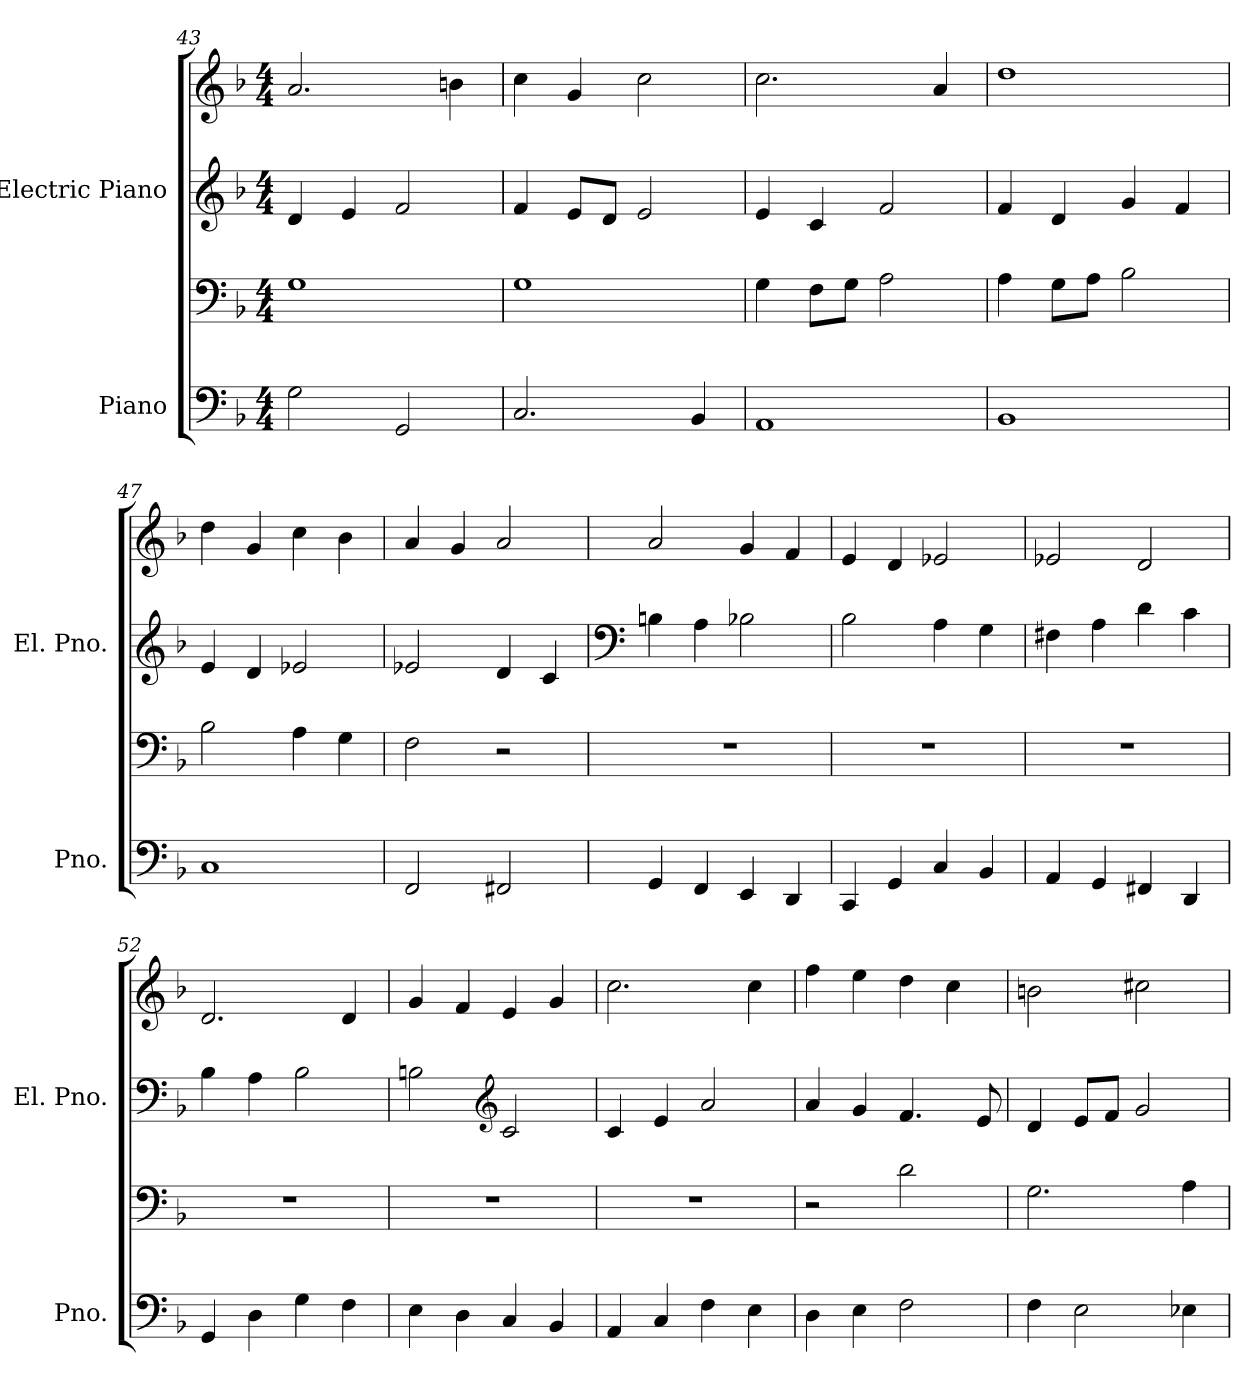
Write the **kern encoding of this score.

**kern	**kern	**kern	**kern
*part2	*part2	*part1	*part1
*staff4	*staff3	*staff2	*staff1
*I"Piano	*	*I"Electric Piano	*
*I'Pno.	*	*I'El. Pno.	*
*clefF4	*clefF4	*clefG2	*clefG2
*k[b-]	*k[b-]	*k[b-]	*k[b-]
*M4/4	*M4/4	*M4/4	*M4/4
=43	=43	=43	=43
2G\	1G	4d/	2.a/
.	.	4e/	.
2GG/	.	2f/	.
.	.	.	4bn\
=44	=44	=44	=44
2.C/	1G	4f/	4cc\
.	.	8e/L	4g/
.	.	8d/J	.
.	.	2e/	2cc\
4BB-/	.	.	.
=45	=45	=45	=45
1AA	4G\	4e/	2.cc\
.	8F\L	4c/	.
.	8G\J	.	.
.	2A\	2f/	.
.	.	.	4a/
=46	=46	=46	=46
1BB-	4A\	4f/	1dd
.	8G\L	4d/	.
.	8A\J	.	.
.	2B-\	4g/	.
.	.	4f/	.
!!LO:LB:g=z
=47	=47	=47	=47
1C	2B-\	4e/	4dd\
.	.	4d/	4g/
.	4A\	2e-X/	4cc\
.	4G\	.	4b-\
=48	=48	=48	=48
2FF/	2F\	2e-X/	4a/
.	.	.	4g/
2FF#X/	2r	4d/	2a/
.	.	4c/	.
=49	=49	=49	=49
*	*	*clefF4	*
4GG/	1r	4Bn\	2a/
4FF/	.	4A\	.
4EE/	.	2B-X\	4g/
4DD/	.	.	4f/
=50	=50	=50	=50
4CC/	1r	2B-\	4e/
4GG/	.	.	4d/
4C/	.	4A\	2e-X/
4BB-/	.	4G\	.
=51	=51	=51	=51
4AA/	1r	4F#X\	2e-X/
4GG/	.	4A\	.
4FF#X/	.	4d\	2d/
4DD/	.	4c\	.
=52	=52	=52	=52
4GG/	1r	4B-\	2.d/
4D\	.	4A\	.
4G\	.	2B-\	.
4F\	.	.	4d/
!!LO:LB:g=z
=53	=53	=53	=53
4E\	1r	2Bn\	4g/
4D\	.	.	4f/
*	*	*clefG2	*
4C/	.	2c/	4e/
4BB-/	.	.	4g/
=54	=54	=54	=54
4AA/	1r	4c/	2.cc\
4C/	.	4e/	.
4F\	.	2a/	.
4E\	.	.	4cc\
=55	=55	=55	=55
4D\	2r	4a/	4ff\
4E\	.	4g/	4ee\
2F\	2d\	4.f/	4dd\
.	.	.	4cc\
.	.	8e/	.
=56	=56	=56	=56
4F\	2.G\	4d/	2bn\
2E\	.	8e/L	.
.	.	8f/J	.
.	.	2g/	2cc#X\
4E-X\	4A\	.	.
=	=	=	=
*-	*-	*-	*-
